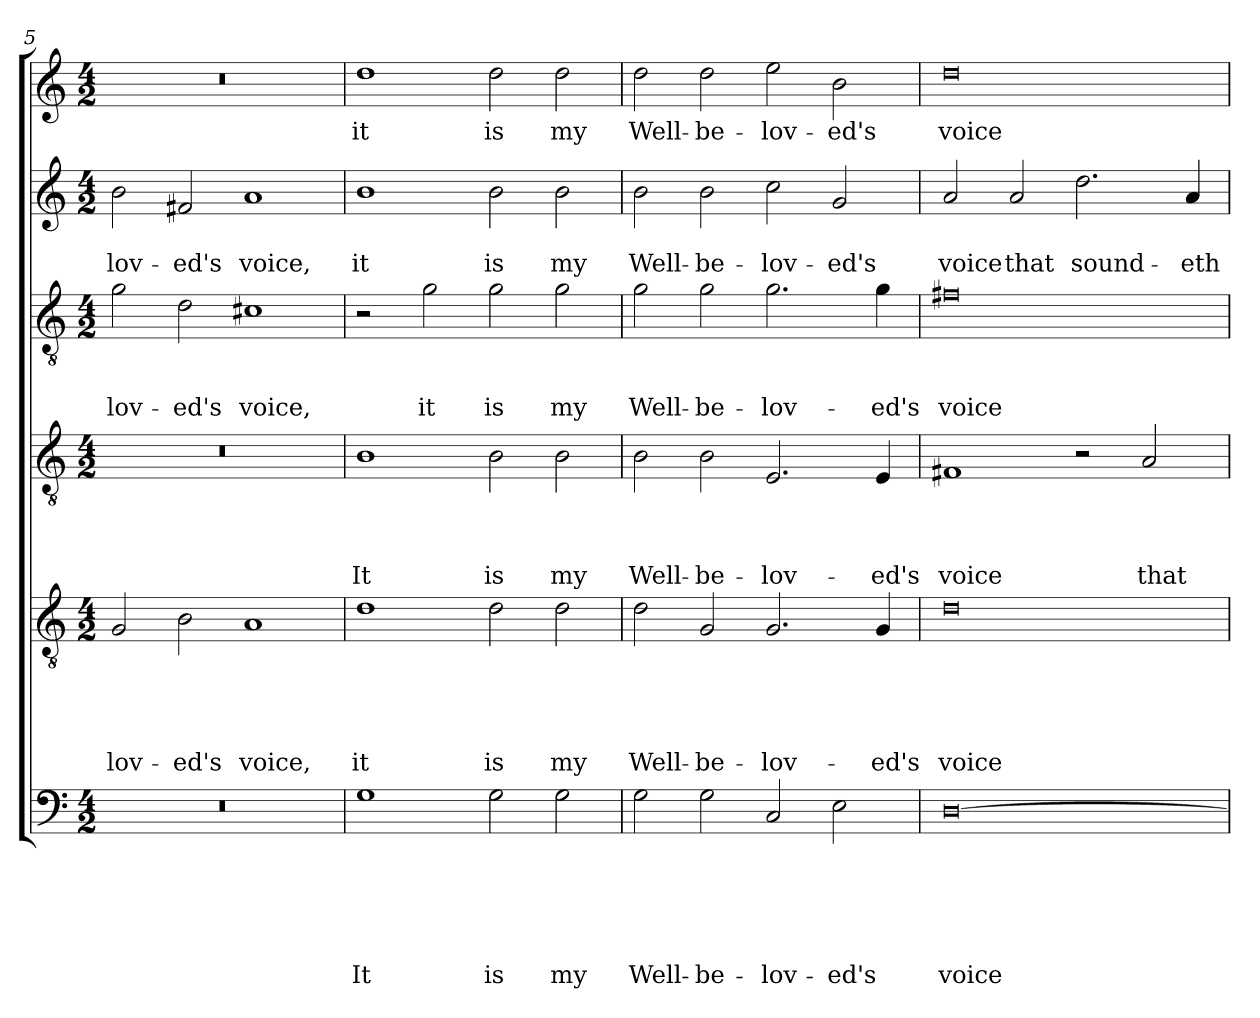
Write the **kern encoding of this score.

**kern	**text	**text	**text	**text	**text	**text	**kern	**text	**text	**text	**text	**text	**kern	**text	**text	**text	**text	**kern	**text	**text	**text	**kern	**text	**text	**kern	**text
*part6	*part6	*part6	*part6	*part6	*part6	*part6	*part5	*part5	*part5	*part5	*part5	*part5	*part4	*part4	*part4	*part4	*part4	*part3	*part3	*part3	*part3	*part2	*part2	*part2	*part1	*part1
*staff6	*staff6	*staff6	*staff6	*staff6	*staff6	*staff6	*staff5	*staff5	*staff5	*staff5	*staff5	*staff5	*staff4	*staff4	*staff4	*staff4	*staff4	*staff3	*staff3	*staff3	*staff3	*staff2	*staff2	*staff2	*staff1	*staff1
*clefF4	*	*	*	*	*	*	*clefGv2	*	*	*	*	*	*clefGv2	*	*	*	*	*clefGv2	*	*	*	*clefG2	*	*	*clefG2	*
*k[]	*	*	*	*	*	*	*k[]	*	*	*	*	*	*k[]	*	*	*	*	*k[]	*	*	*	*k[]	*	*	*k[]	*
*C:	*	*	*	*	*	*	*C:	*	*	*	*	*	*C:	*	*	*	*	*C:	*	*	*	*C:	*	*	*C:	*
*M4/2	*	*	*	*	*	*	*M4/2	*	*	*	*	*	*M4/2	*	*	*	*	*M4/2	*	*	*	*M4/2	*	*	*M4/2	*
=5	=5	=5	=5	=5	=5	=5	=5	=5	=5	=5	=5	=5	=5	=5	=5	=5	=5	=5	=5	=5	=5	=5	=5	=5	=5	=5
!	!	!	!	!	!	!	!	!	!	!	!	!LO:LY:b	!	!	!	!	!	!	!	!	!LO:LY:b	!	!	!LO:LY:b	!	!
0r	.	.	.	.	.	.	2G/	.	.	.	.	-lov-	0r	.	.	.	.	2g\	.	.	-lov-	2b\	.	-lov-	0r	.
!	!	!	!	!	!	!	!	!	!	!	!	!LO:LY:b	!	!	!	!	!	!	!	!	!LO:LY:b	!	!	!LO:LY:b	!	!
.	.	.	.	.	.	.	2B\	.	.	.	.	-ed's	.	.	.	.	.	2d\	.	.	-ed's	2f#X/	.	-ed's	.	.
!	!	!	!	!	!	!	!	!	!	!	!	!LO:LY:b	!	!	!	!	!	!	!	!	!LO:LY:b	!	!	!LO:LY:b	!	!
.	.	.	.	.	.	.	1A	.	.	.	.	voice,	.	.	.	.	.	1c#X	.	.	voice,	1a	.	voice,	.	.
=6	=6	=6	=6	=6	=6	=6	=6	=6	=6	=6	=6	=6	=6	=6	=6	=6	=6	=6	=6	=6	=6	=6	=6	=6	=6	=6
!	!	!	!	!	!	!LO:LY:b	!	!	!	!	!	!LO:LY:b	!	!	!	!	!LO:LY:b	!	!	!	!	!	!	!LO:LY:b	!	!LO:LY:b
1G	.	.	.	.	.	It	1d	.	.	.	.	it	1B	.	.	.	It	2r	.	.	.	1b	.	it	1dd	it
!	!	!	!	!	!	!	!	!	!	!	!	!	!	!	!	!	!	!	!	!	!LO:LY:b	!	!	!	!	!
.	.	.	.	.	.	.	.	.	.	.	.	.	.	.	.	.	.	2g\	.	.	it	.	.	.	.	.
!	!	!	!	!	!	!LO:LY:b	!	!	!	!	!	!LO:LY:b	!	!	!	!	!LO:LY:b	!	!	!	!LO:LY:b	!	!	!LO:LY:b	!	!LO:LY:b
2G\	.	.	.	.	.	is	2d\	.	.	.	.	is	2B\	.	.	.	is	2g\	.	.	is	2b\	.	is	2dd\	is
!	!	!	!	!	!	!LO:LY:b	!	!	!	!	!	!LO:LY:b	!	!	!	!	!LO:LY:b	!	!	!	!LO:LY:b	!	!	!LO:LY:b	!	!LO:LY:b
2G\	.	.	.	.	.	my	2d\	.	.	.	.	my	2B\	.	.	.	my	2g\	.	.	my	2b\	.	my	2dd\	my
!!LO:LB:g=z
=7	=7	=7	=7	=7	=7	=7	=7	=7	=7	=7	=7	=7	=7	=7	=7	=7	=7	=7	=7	=7	=7	=7	=7	=7	=7	=7
!	!	!	!	!	!	!LO:LY:b	!	!	!	!	!	!LO:LY:b	!	!	!	!	!LO:LY:b	!	!	!	!LO:LY:b	!	!	!LO:LY:b	!	!LO:LY:b
2G\	.	.	.	.	.	Well-	2d\	.	.	.	.	Well-	2B\	.	.	.	Well-	2g\	.	.	Well-	2b\	.	Well-	2dd\	Well-
!	!	!	!	!	!	!LO:LY:b	!	!	!	!	!	!LO:LY:b	!	!	!	!	!LO:LY:b	!	!	!	!LO:LY:b	!	!	!LO:LY:b	!	!LO:LY:b
2G\	.	.	.	.	.	-be-	2G/	.	.	.	.	-be-	2B\	.	.	.	-be-	2g\	.	.	-be-	2b\	.	-be-	2dd\	-be-
!	!	!	!	!	!	!LO:LY:b	!	!	!	!	!	!LO:LY:b	!	!	!	!	!LO:LY:b	!	!	!	!LO:LY:b	!	!	!LO:LY:b	!	!LO:LY:b
2C/	.	.	.	.	.	-lov-	2.G/	.	.	.	.	-lov-	2.E/	.	.	.	-lov-	2.g\	.	.	-lov-	2cc\	.	-lov-	2ee\	-lov-
!	!	!	!	!	!	!LO:LY:b	!	!	!	!	!	!	!	!	!	!	!	!	!	!	!	!	!	!LO:LY:b	!	!LO:LY:b
2E\	.	.	.	.	.	-ed's	.	.	.	.	.	.	.	.	.	.	.	.	.	.	.	2g/	.	-ed's	2b\	-ed's
!	!	!	!	!	!	!	!	!	!	!	!	!LO:LY:b	!	!	!	!	!LO:LY:b	!	!	!	!LO:LY:b	!	!	!	!	!
.	.	.	.	.	.	.	4G/	.	.	.	.	-ed's	4E/	.	.	.	-ed's	4g\	.	.	-ed's	.	.	.	.	.
=8	=8	=8	=8	=8	=8	=8	=8	=8	=8	=8	=8	=8	=8	=8	=8	=8	=8	=8	=8	=8	=8	=8	=8	=8	=8	=8
!	!	!	!	!	!	!LO:LY:b	!	!	!	!	!	!LO:LY:b	!	!	!	!	!LO:LY:b	!	!	!	!LO:LY:b	!	!	!LO:LY:b	!	!LO:LY:b
[0D	.	.	.	.	.	voice	0d	.	.	.	.	voice	1F#X	.	.	.	voice	0f#X	.	.	voice	2a/	.	voice	0dd	voice
!	!	!	!	!	!	!	!	!	!	!	!	!	!	!	!	!	!	!	!	!	!	!	!	!LO:LY:b	!	!
.	.	.	.	.	.	.	.	.	.	.	.	.	.	.	.	.	.	.	.	.	.	2a/	.	that	.	.
!	!	!	!	!	!	!	!	!	!	!	!	!	!	!	!	!	!	!	!	!	!	!	!	!LO:LY:b	!	!
.	.	.	.	.	.	.	.	.	.	.	.	.	2r	.	.	.	.	.	.	.	.	2.dd\	.	sound-	.	.
!	!	!	!	!	!	!	!	!	!	!	!	!	!	!	!	!	!LO:LY:b	!	!	!	!	!	!	!	!	!
.	.	.	.	.	.	.	.	.	.	.	.	.	2A/	.	.	.	that	.	.	.	.	.	.	.	.	.
!	!	!	!	!	!	!	!	!	!	!	!	!	!	!	!	!	!	!	!	!	!	!	!	!LO:LY:b	!	!
.	.	.	.	.	.	.	.	.	.	.	.	.	.	.	.	.	.	.	.	.	.	4a/	.	-eth	.	.
=	=	=	=	=	=	=	=	=	=	=	=	=	=	=	=	=	=	=	=	=	=	=	=	=	=	=
*-	*-	*-	*-	*-	*-	*-	*-	*-	*-	*-	*-	*-	*-	*-	*-	*-	*-	*-	*-	*-	*-	*-	*-	*-	*-	*-
